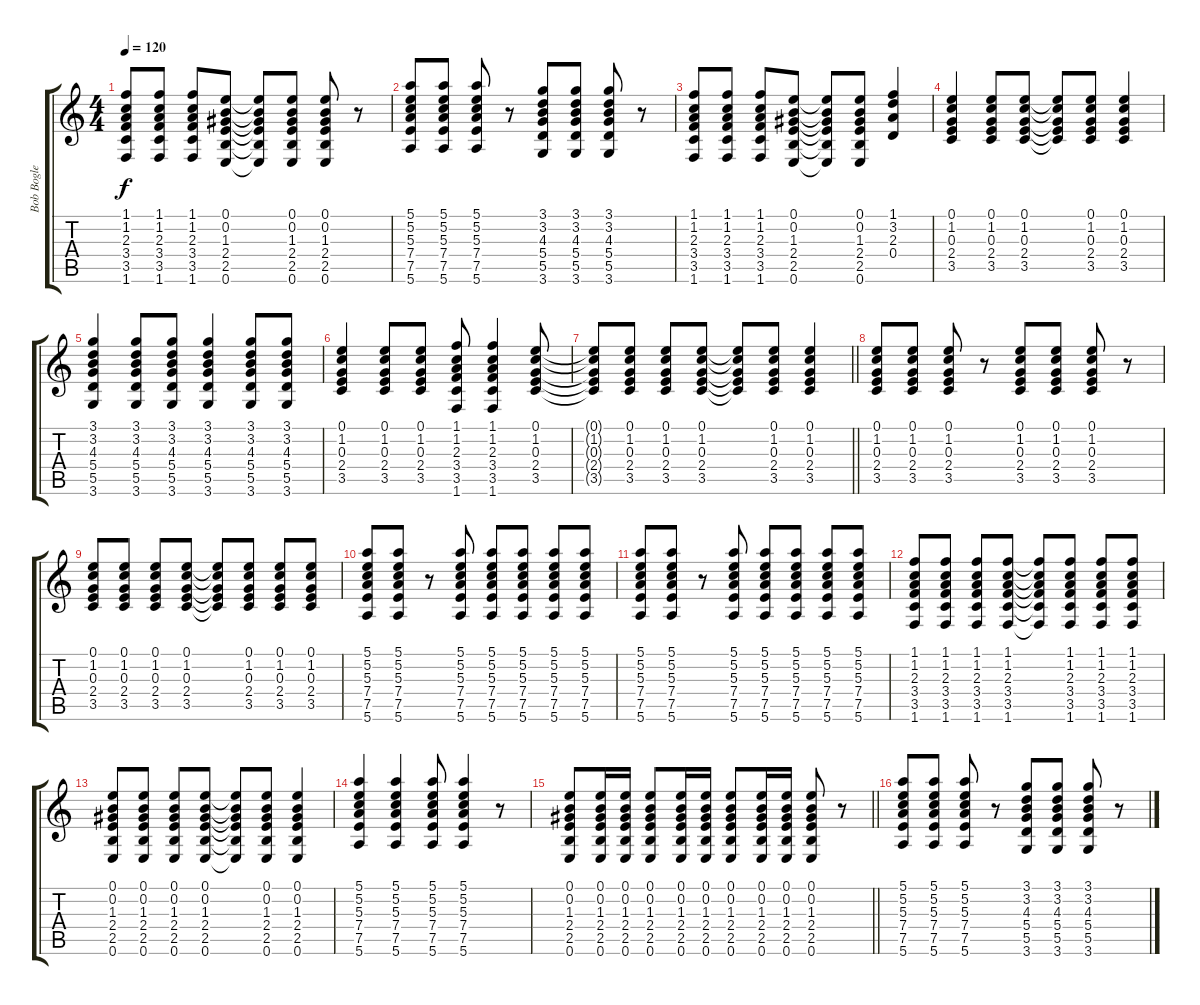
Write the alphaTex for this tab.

\track ("Bob Bogle - Gtr.2" "Bob Bogle ") {instrument acousticguitarsteel}
\staff {score tabs}
\tuning (E4 B3 G3 D3 A2 E2) {hide}
\ts (4 4)
\tempo 120
\clef g2
\ks c
(1.1 1.2 2.3 3.4 3.5 1.6).8{dy f} (1.1 1.2 2.3 3.4 3.5 1.6).8 (1.1 1.2 2.3 3.4 3.5 1.6).8 (0.1 0.2 1.3 2.4 2.5 0.6).8 (0.1{t} 0.2{t} 1.3{t} 2.4{t} 2.5{t} 0.6{t}).8 (0.1 0.2 1.3 2.4 2.5 0.6).8 (0.1 0.2 1.3 2.4 2.5 0.6).8 r.8 |
(5.1 5.2 5.3 7.4 7.5 5.6).8 (5.1 5.2 5.3 7.4 7.5 5.6).8 (5.1 5.2 5.3 7.4 7.5 5.6).8 r.8 (3.1 3.2 4.3 5.4 5.5 3.6).8 (3.1 3.2 4.3 5.4 5.5 3.6).8 (3.1 3.2 4.3 5.4 5.5 3.6).8 r.8 |
(1.1 1.2 2.3 3.4 3.5 1.6).8 (1.1 1.2 2.3 3.4 3.5 1.6).8 (1.1 1.2 2.3 3.4 3.5 1.6).8 (0.1 0.2 1.3 2.4 2.5 0.6).8 (0.1{t} 0.2{t} 1.3{t} 2.4{t} 2.5{t} 0.6{t}).8 (0.1 0.2 1.3 2.4 2.5 0.6).8 (1.1 3.2 2.3 0.4).4 |
(0.1 1.2 0.3 2.4 3.5).4 (0.1 1.2 0.3 2.4 3.5).8 (0.1 1.2 0.3 2.4 3.5).8 (0.1{t} 1.2{t} 0.3{t} 2.4{t} 3.5{t}).8 (0.1 1.2 0.3 2.4 3.5).8 (0.1 1.2 0.3 2.4 3.5).4 |
(3.1 3.2 4.3 5.4 5.5 3.6).4 (3.1 3.2 4.3 5.4 5.5 3.6).8 (3.1 3.2 4.3 5.4 5.5 3.6).8 (3.1 3.2 4.3 5.4 5.5 3.6).4 (3.1 3.2 4.3 5.4 5.5 3.6).8 (3.1 3.2 4.3 5.4 5.5 3.6).8 |
(0.1 1.2 0.3 2.4 3.5).4 (0.1 1.2 0.3 2.4 3.5).8 (0.1 1.2 0.3 2.4 3.5).8 (1.1 1.2 2.3 3.4 3.5 1.6).8 (1.1 1.2 2.3 3.4 3.5 1.6).4 (0.1 1.2 0.3 2.4 3.5).8 |
\barLineRight lightlight
(0.1{t} 1.2{t} 0.3{t} 2.4{t} 3.5{t}).8 (0.1 1.2 0.3 2.4 3.5).8 (0.1 1.2 0.3 2.4 3.5).8 (0.1 1.2 0.3 2.4 3.5).8 (0.1{t} 1.2{t} 0.3{t} 2.4{t} 3.5{t}).8 (0.1 1.2 0.3 2.4 3.5).8 (0.1 1.2 0.3 2.4 3.5).4 |
(0.1 1.2 0.3 2.4 3.5).8 (0.1 1.2 0.3 2.4 3.5).8 (0.1 1.2 0.3 2.4 3.5).8 r.8 (0.1 1.2 0.3 2.4 3.5).8 (0.1 1.2 0.3 2.4 3.5).8 (0.1 1.2 0.3 2.4 3.5).8 r.8 |
(0.1 1.2 0.3 2.4 3.5).8 (0.1 1.2 0.3 2.4 3.5).8 (0.1 1.2 0.3 2.4 3.5).8 (0.1 1.2 0.3 2.4 3.5).8 (0.1{t} 1.2{t} 0.3{t} 2.4{t} 3.5{t}).8 (0.1 1.2 0.3 2.4 3.5).8 (0.1 1.2 0.3 2.4 3.5).8 (0.1 1.2 0.3 2.4 3.5).8 |
(5.1 5.2 5.3 7.4 7.5 5.6).8 (5.1 5.2 5.3 7.4 7.5 5.6).8 r.8 (5.1 5.2 5.3 7.4 7.5 5.6).8 (5.1 5.2 5.3 7.4 7.5 5.6).8 (5.1 5.2 5.3 7.4 7.5 5.6).8 (5.1 5.2 5.3 7.4 7.5 5.6).8 (5.1 5.2 5.3 7.4 7.5 5.6).8 |
(5.1 5.2 5.3 7.4 7.5 5.6).8 (5.1 5.2 5.3 7.4 7.5 5.6).8 r.8 (5.1 5.2 5.3 7.4 7.5 5.6).8 (5.1 5.2 5.3 7.4 7.5 5.6).8 (5.1 5.2 5.3 7.4 7.5 5.6).8 (5.1 5.2 5.3 7.4 7.5 5.6).8 (5.1 5.2 5.3 7.4 7.5 5.6).8 |
(1.1 1.2 2.3 3.4 3.5 1.6).8 (1.1 1.2 2.3 3.4 3.5 1.6).8 (1.1 1.2 2.3 3.4 3.5 1.6).8 (1.1 1.2 2.3 3.4 3.5 1.6).8 (1.1{t} 1.2{t} 2.3{t} 3.4{t} 3.5{t} 1.6{t}).8 (1.1 1.2 2.3 3.4 3.5 1.6).8 (1.1 1.2 2.3 3.4 3.5 1.6).8 (1.1 1.2 2.3 3.4 3.5 1.6).8 |
(0.1 0.2 1.3 2.4 2.5 0.6).8 (0.1 0.2 1.3 2.4 2.5 0.6).8 (0.1 0.2 1.3 2.4 2.5 0.6).8 (0.1 0.2 1.3 2.4 2.5 0.6).8 (0.1{t} 0.2{t} 1.3{t} 2.4{t} 2.5{t} 0.6{t}).8 (0.1 0.2 1.3 2.4 2.5 0.6).8 (0.1 0.2 1.3 2.4 2.5 0.6).4 |
(5.1 5.2 5.3 7.4 7.5 5.6).4 (5.1 5.2 5.3 7.4 7.5 5.6).4 (5.1 5.2 5.3 7.4 7.5 5.6).8 (5.1 5.2 5.3 7.4 7.5 5.6).4 r.8 |
\barLineRight lightlight
(0.1 0.2 1.3 2.4 2.5 0.6).8 (0.1 0.2 1.3 2.4 2.5 0.6).16 (0.1 0.2 1.3 2.4 2.5 0.6).16 (0.1 0.2 1.3 2.4 2.5 0.6).8 (0.1 0.2 1.3 2.4 2.5 0.6).16 (0.1 0.2 1.3 2.4 2.5 0.6).16 (0.1 0.2 1.3 2.4 2.5 0.6).8 (0.1 0.2 1.3 2.4 2.5 0.6).16 (0.1 0.2 1.3 2.4 2.5 0.6).16 (0.1 0.2 1.3 2.4 2.5 0.6).8 r.8 |
\section ("" " ")
(5.1 5.2 5.3 7.4 7.5 5.6).8 (5.1 5.2 5.3 7.4 7.5 5.6).8 (5.1 5.2 5.3 7.4 7.5 5.6).8 r.8 (3.1 3.2 4.3 5.4 5.5 3.6).8 (3.1 3.2 4.3 5.4 5.5 3.6).8 (3.1 3.2 4.3 5.4 5.5 3.6).8 r.8
